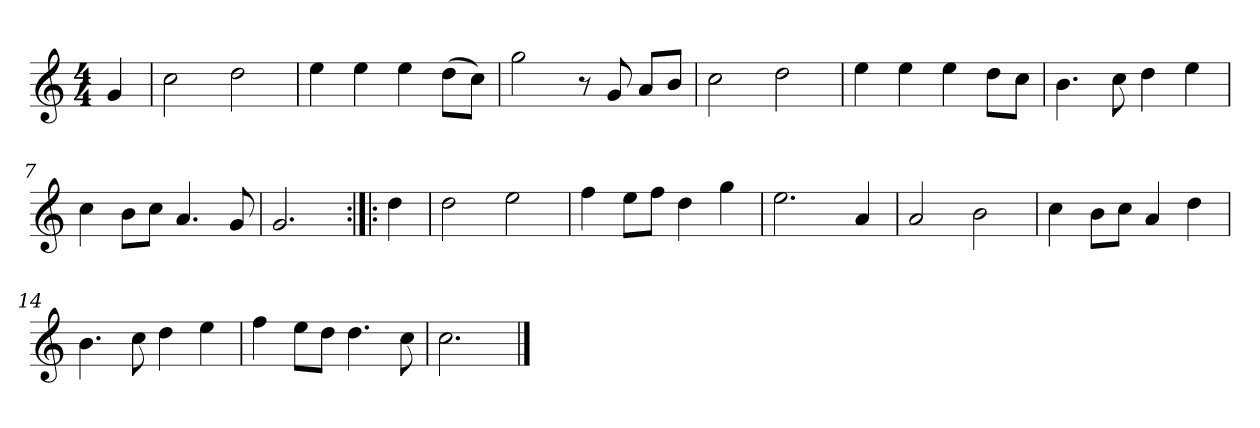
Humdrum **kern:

**kern
*part1
*staff1
*clefG2
*k[]
*C:
*M4/4
*MM120
=
4g
=1
2cc
2dd
=2
4ee
4ee
4ee
(8dd\L
8cc\J)
=3
2gg
8r
8g
8a/L
8b/J
=4
2cc
2dd
=5
4ee
4ee
4ee
8dd\L
8cc\J
=6
4.b
8cc
4dd
4ee
=7
4cc
8b\L
8cc\J
4.a
8g
=8
2.g
=:|!|:
4dd
=9
2dd
2ee
=10
4ff
8ee\L
8ff\J
4dd
4gg
=11
2.ee
4a
=12
2a
2b
=13
4cc
8b\L
8cc\J
4a
4dd
=14
4.b
8cc
4dd
4ee
=15
4ff
8ee\L
8dd\J
4.dd
8cc
=16
2.cc
==
*-
